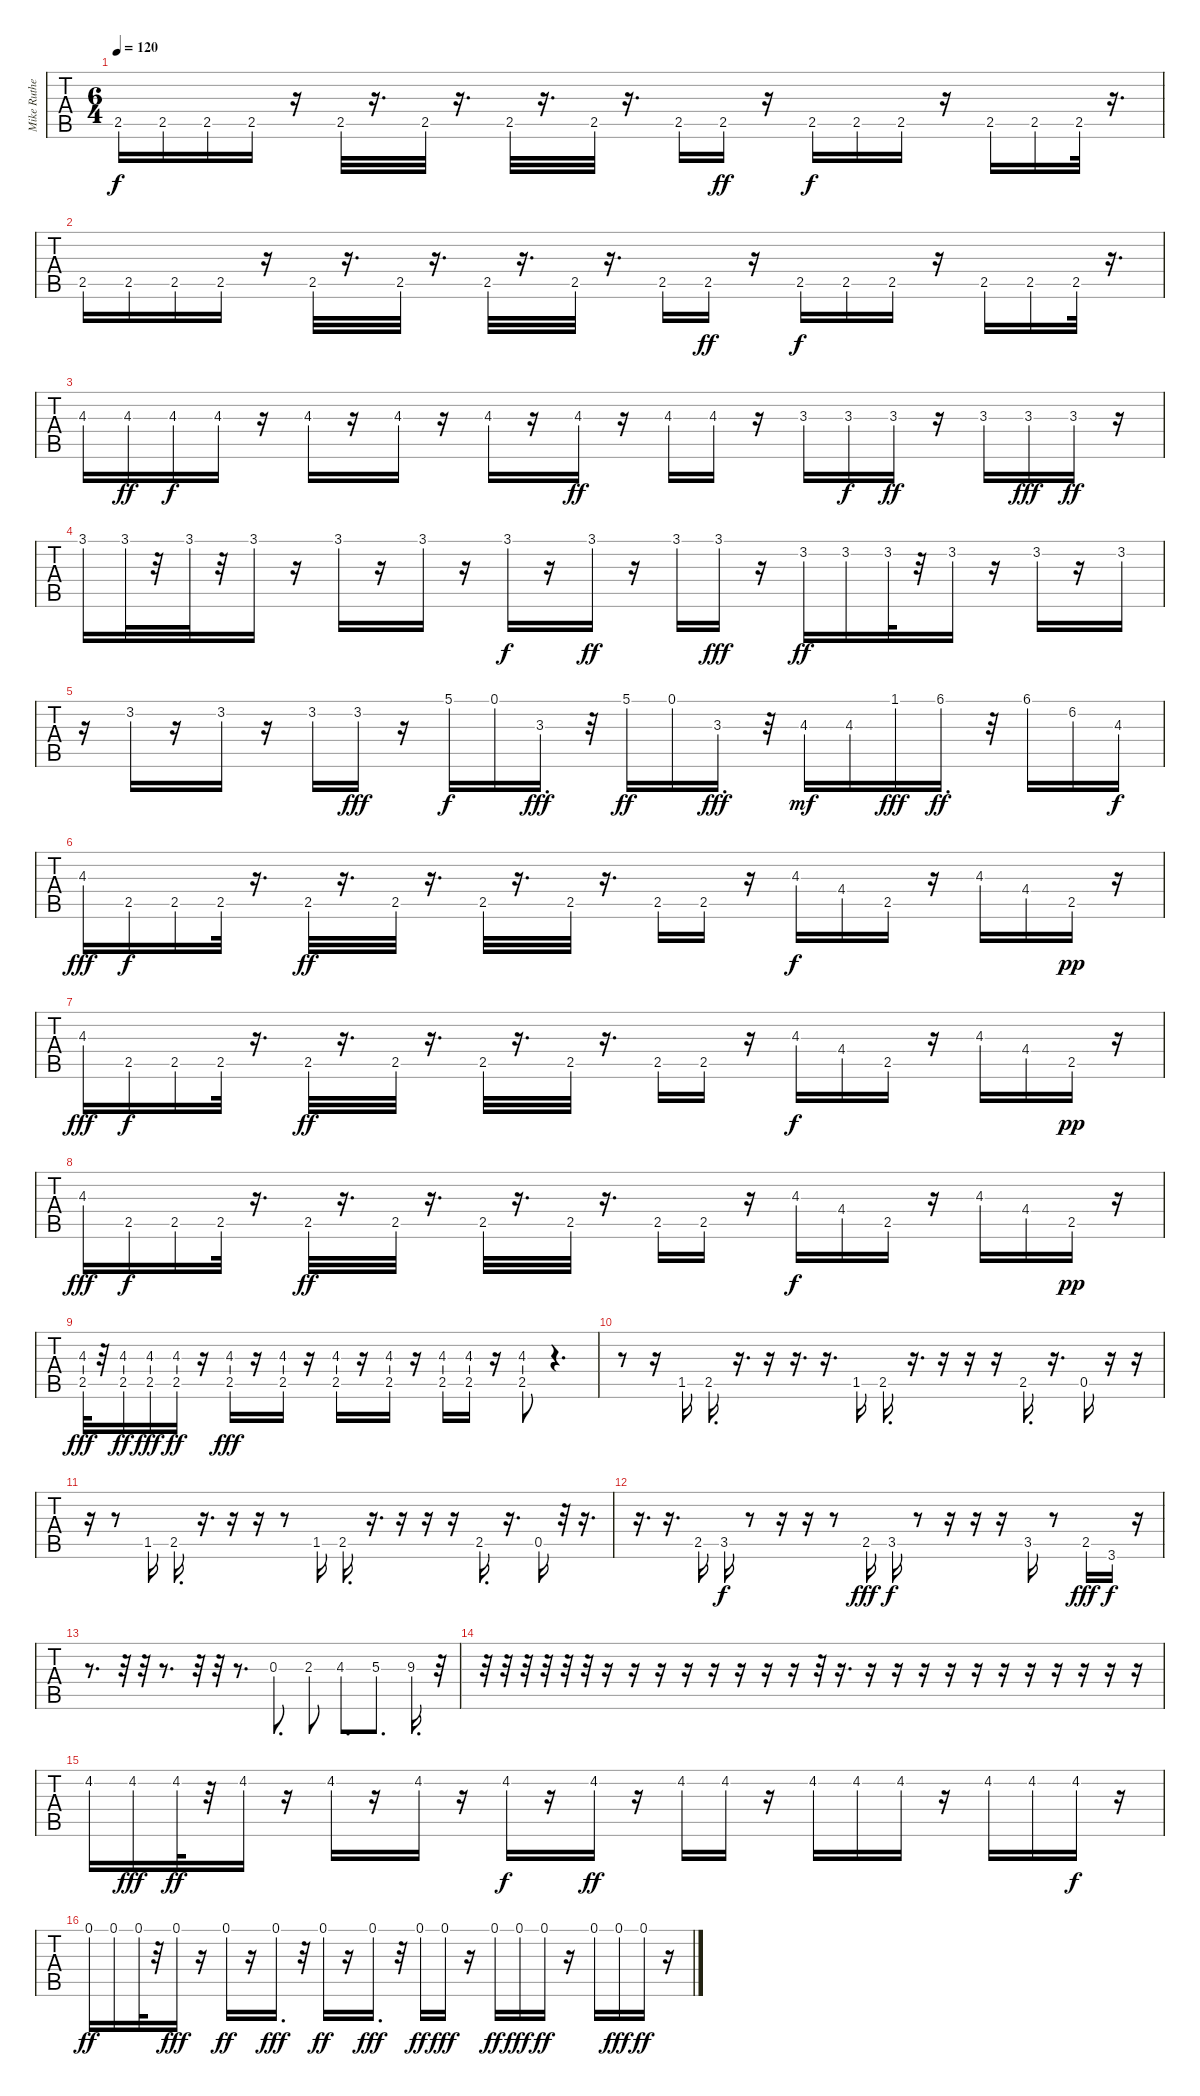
\track ("Mike Rutherford" "Mike Ruthe") {solo instrument electricbasspick}
\staff {tabs}
\tuning (C3 G2 D2 A1 E1 B0) {hide}
\ts (6 4)
\tempo 120
\clef f4
\ks c
2.5.16{dy f} 2.5.16 2.5.16 2.5.16 r.16 2.5.32 r.16{d} 2.5.32 r.16{d} 2.5.32 r.16{d} 2.5.32 r.16{d} 2.5.16 2.5.16{dy ff} r.16 2.5.16{dy f} 2.5.16 2.5.16 r.16 2.5.16 2.5.16 2.5.32 r.16{d} |
2.5.16 2.5.16 2.5.16 2.5.16 r.16 2.5.32 r.16{d} 2.5.32 r.16{d} 2.5.32 r.16{d} 2.5.32 r.16{d} 2.5.16 2.5.16{dy ff} r.16 2.5.16{dy f} 2.5.16 2.5.16 r.16 2.5.16 2.5.16 2.5.32 r.16{d} |
4.3.16 4.3.16{dy ff} 4.3.16{dy f} 4.3.16 r.16 4.3.16 r.16 4.3.16 r.16 4.3.16 r.16 4.3.16{dy ff} r.16 4.3.16 4.3.16 r.16 3.3.16 3.3.16{dy f} 3.3.16{dy ff} r.16 3.3.16 3.3.16{dy fff} 3.3.16{dy ff} r.16 |
3.1.16 3.1.32 r.32 3.1.32 r.32 3.1.16 r.16 3.1.16 r.16 3.1.16 r.16 3.1.16{dy f} r.16 3.1.16{dy ff} r.16 3.1.16 3.1.16{dy fff} r.16 3.2.16{dy ff} 3.2.16 3.2.32 r.32 3.2.16 r.16 3.2.16 r.16 3.2.16 |
r.16 3.2.16 r.16 3.2.16 r.16 3.2.16 3.2.16{dy fff} r.16 5.1.16{dy f} 0.1.16 3.3.16{d dy fff} r.32 5.1.16{dy ff} 0.1.16 3.3.16{d dy fff} r.32 4.3.16{dy mf} 4.3.16 1.1.16{dy fff} 6.1.16{d dy ff} r.32 6.1.16 6.2.16 4.3.16{dy f} |
4.3.16{dy fff} 2.5.16{dy f} 2.5.16 2.5.32 r.16{d} 2.5.32{dy ff} r.16{d} 2.5.32 r.16{d} 2.5.32 r.16{d} 2.5.32 r.16{d} 2.5.16 2.5.16 r.16 4.3.16{dy f} 4.4.16 2.5.16 r.16 4.3.16 4.4.16 2.5.16{dy pp} r.16 |
4.3.16{dy fff} 2.5.16{dy f} 2.5.16 2.5.32 r.16{d} 2.5.32{dy ff} r.16{d} 2.5.32 r.16{d} 2.5.32 r.16{d} 2.5.32 r.16{d} 2.5.16 2.5.16 r.16 4.3.16{dy f} 4.4.16 2.5.16 r.16 4.3.16 4.4.16 2.5.16{dy pp} r.16 |
4.3.16{dy fff} 2.5.16{dy f} 2.5.16 2.5.32 r.16{d} 2.5.32{dy ff} r.16{d} 2.5.32 r.16{d} 2.5.32 r.16{d} 2.5.32 r.16{d} 2.5.16 2.5.16 r.16 4.3.16{dy f} 4.4.16 2.5.16 r.16 4.3.16 4.4.16 2.5.16{dy pp} r.16 |
(4.3 2.5).32{dy fff} r.32 (4.3 2.5).16{dy ff} (4.3 2.5).16{dy fff} (4.3 2.5).16{dy ff} r.16 (4.3 2.5).16{dy fff} r.16 (4.3 2.5).16 r.16 (4.3 2.5).16 r.16 (4.3 2.5).16 r.16 (4.3 2.5).16 (4.3 2.5).16 r.16 (4.3 2.5).8 r.4{d} |
r.8 r.16 1.5.16 2.5.16{d} r.16{d} r.16 r.16{d} r.16{d} 1.5.16 2.5.16{d} r.16{d} r.16 r.16 r.16 2.5.16{d} r.16{d} 0.5.16 r.16 r.16 |
r.16 r.8 1.5.16 2.5.16{d} r.16{d} r.16 r.16 r.8 1.5.16 2.5.16{d} r.16{d} r.16 r.16 r.16 2.5.16{d} r.16{d} 0.5.16 r.32 r.16{d} |
r.16{d} r.16{d} 2.5.16 3.5.16{dy f} r.8 r.16 r.16 r.8 2.5.16{dy fff} 3.5.16{dy f} r.8 r.16 r.16 r.16 3.5.16 r.8 2.5.16{dy fff} 3.6.16{dy f} r.16 |
r.8{d} r.32 r.32 r.8{d} r.32 r.32 r.8{d} 0.3.8{d} 2.3.8 4.3.8{d} 5.3.8{d} 9.3.16{d} r.32 |
r.32 r.32 r.32 r.32 r.32 r.32 r.16 r.16 r.16 r.16 r.16 r.16 r.16 r.16 r.32 r.16{d} r.16 r.16 r.16 r.16 r.16 r.16 r.16 r.16 r.16 r.16 r.16 |
4.2.16 4.2.16{dy fff} 4.2.32{dy ff} r.32 4.2.16 r.16 4.2.16 r.16 4.2.16 r.16 4.2.16{dy f} r.16 4.2.16{dy ff} r.16 4.2.16 4.2.16 r.16 4.2.16 4.2.16 4.2.16 r.16 4.2.16 4.2.16 4.2.16{dy f} r.16 |
0.1.16{dy ff} 0.1.16 0.1.32 r.32 0.1.16{dy fff} r.16 0.1.16{dy ff} r.16 0.1.16{d dy fff} r.32 0.1.16{dy ff} r.16 0.1.16{d dy fff} r.32 0.1.16{dy ff} 0.1.16{dy fff} r.16 0.1.16{dy ff} 0.1.16{dy fff} 0.1.16{dy ff} r.16 0.1.16 0.1.16{dy fff} 0.1.16{dy ff} r.16
